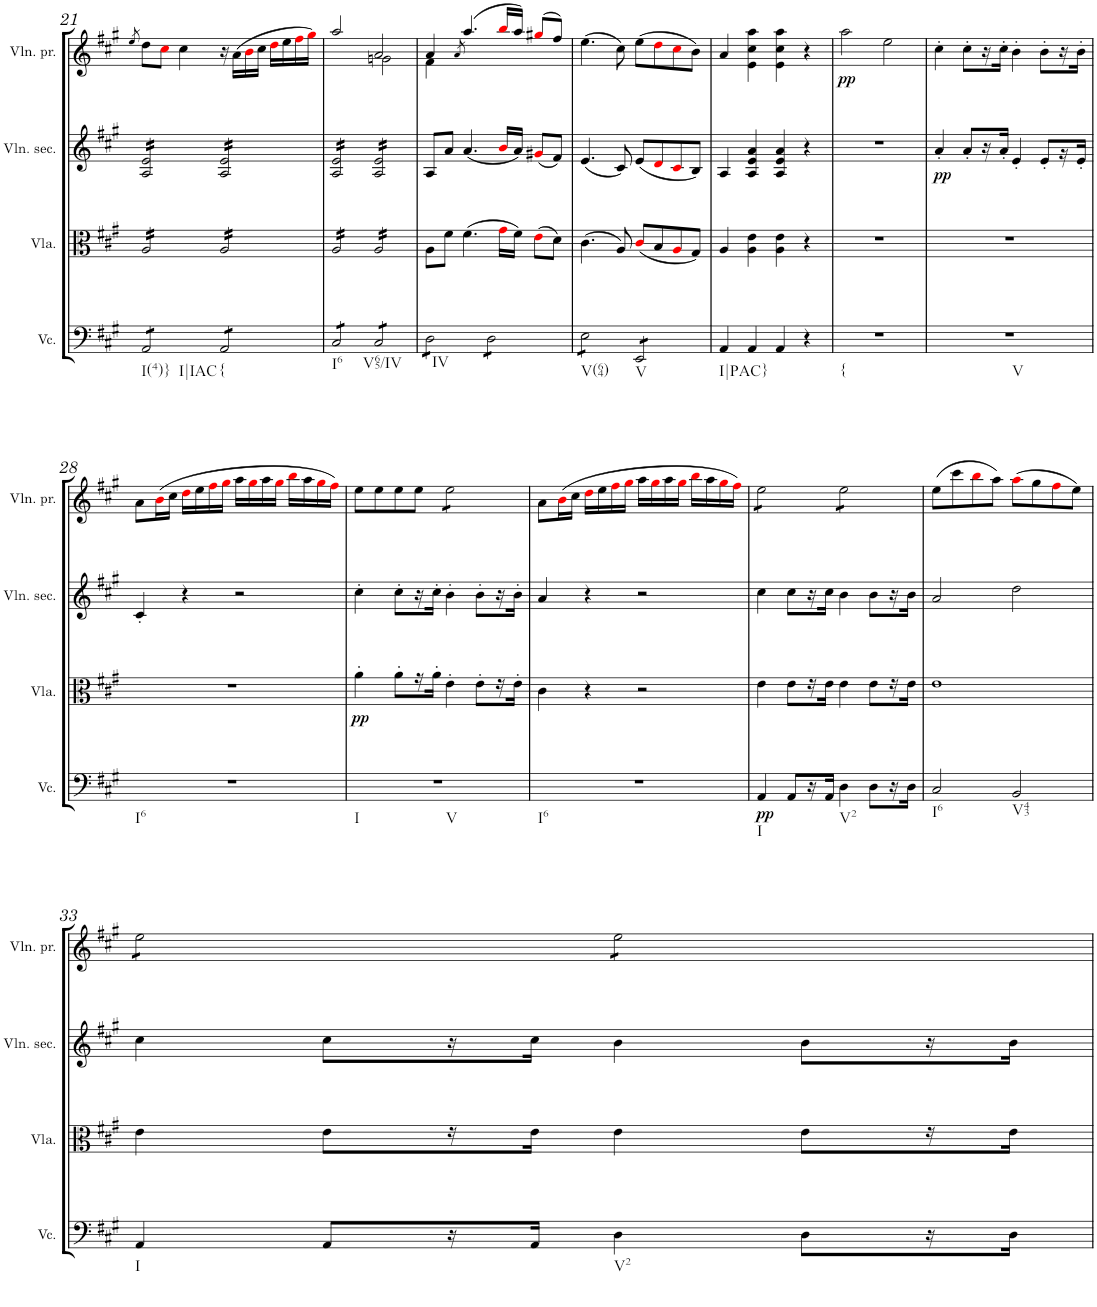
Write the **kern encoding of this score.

**kern	**dynam	**kern	**dynam	**kern	**dynam	**kern	**dynam
*part4	*part4	*part3	*part3	*part2	*part2	*part1	*part1
*staff4	*staff4	*staff3	*staff3	*staff2	*staff2	*staff1	*staff1
*I"Violoncelle	*	*I"Viola	*	*I"Violino secondo	*	*I"Violino primo	*
*I'Vc.	*	*I'Vla.	*	*I'Vln. sec.	*	*I'Vln. pr.	*
!!LO:PB:g=z
*clefF4	*	*clefC3	*	*clefG2	*	*clefG2	*
*k[f#c#g#]	*	*k[f#c#g#]	*	*k[f#c#g#]	*	*k[f#c#g#]	*
*A:	*	*A:	*	*A:	*	*A:	*
*M4/4	*	*M4/4	*	*M4/4	*	*M4/4	*
*met(c)	*	*met(c)	*	*met(c)	*	*met(c)	*
=21	=21	=21	=21	=21	=21	=21	=21
.	.	.	.	.	.	8qee/	.
!LO:TX:b:t=I(4)}	!	!	!	!	!	!	!
!LO:TX:b:t=I|IAC	!	!	!	!	!	!	!
*tremolo	*	*	*	*	*	*	*
*	*	*tremolo	*	*	*	*	*
*	*	*	*	*tremolo	*	*	*
8AA/L	.	16A/LL	.	16A/ 16e/LL	.	8dd\L	.
.	.	16A/	.	16A/ 16e/	.	.	.
8AA/	.	16A/	.	16A/ 16e/	.	8cc#i\J	.
.	.	16A/	.	16A/ 16e/	.	.	.
8AA/	.	16A/	.	16A/ 16e/	.	4cc#\	.
.	.	16A/	.	16A/ 16e/	.	.	.
8AA/J	.	16A/	.	16A/ 16e/	.	.	.
.	.	16A/JJ	.	16A/ 16e/JJ	.	.	.
!LO:TX:b:t={	!	!	!	!	!	!	!
8AA/L	.	16A/LL	.	16A/ 16e/LL	.	16r	.
.	.	16A/	.	16A/ 16e/	.	(>16a\LL	.
8AA/	.	16A/	.	16A/ 16e/	.	16bi\	.
.	.	16A/	.	16A/ 16e/	.	16cc#\JJ	.
8AA/	.	16A/	.	16A/ 16e/	.	16ddi\LL	.
.	.	16A/	.	16A/ 16e/	.	16ee\	.
8AA/J	.	16A/	.	16A/ 16e/	.	16ff#i\	.
.	.	16A/JJ	.	16A/ 16e/JJ	.	16gg#i\JJ)	.
=22	=22	=22	=22	=22	=22	=22	=22
*	*	*	*	*	*	*^	*
!LO:TX:b:t=I6	!	!	!	!	!	!	!	!
8C#/L	.	16A/LL	.	16A/ 16e/LL	.	2aa/	2ryy	.
.	.	16A/	.	16A/ 16e/	.	.	.	.
8C#/	.	16A/	.	16A/ 16e/	.	.	.	.
.	.	16A/	.	16A/ 16e/	.	.	.	.
8C#/	.	16A/	.	16A/ 16e/	.	.	.	.
.	.	16A/	.	16A/ 16e/	.	.	.	.
8C#/J	.	16A/	.	16A/ 16e/	.	.	.	.
.	.	16A/JJ	.	16A/ 16e/JJ	.	.	.	.
!LO:TX:b:t=V65/IV	!	!	!	!	!	!	!	!
8C#/L	.	16A/LL	.	16A/ 16e/LL	.	2a/	2gn\	.
.	.	16A/	.	16A/ 16e/	.	.	.	.
8C#/	.	16A/	.	16A/ 16e/	.	.	.	.
.	.	16A/	.	16A/ 16e/	.	.	.	.
8C#/	.	16A/	.	16A/ 16e/	.	.	.	.
.	.	16A/	.	16A/ 16e/	.	.	.	.
8C#/J	.	16A/	.	16A/ 16e/	.	.	.	.
.	.	16A/JJ	.	16A/ 16e/JJ	.	.	.	.
*	*	*	*	*Xtremolo	*	*	*	*
*	*	*Xtremolo	*	*	*	*	*	*
=23	=23	=23	=23	=23	=23	=23	=23	=23
!LO:TX:b:t=IV	!	!	!	!	!	!	!	!
8D\L	.	8A\L	.	8A/L	.	4a/	4f#\	.
8D\	.	8f#\J	.	8a/J	.	.	.	.
.	.	.	.	.	.	8qa/	.	.
8D\	.	(>4.f#\	.	(<4.a/	.	(>4.aa/	2.ryy	.
8D\J	.	.	.	.	.	.	.	.
8D\L	.	.	.	.	.	.	.	.
8D\	.	16g#i\LL	.	16bi/LL	.	16bbi/LL	.	.
.	.	16f#\JJ)	.	16a/JJ)	.	16aa/JJ)	.	.
8D\	.	(>8ei\L	.	(<8g#Xi/L	.	(>8gg#Xi/L	.	.
8D\J	.	8d\J)	.	8f#/J)	.	8ff#/J)	.	.
*	*	*	*	*	*	*v	*v	*
=24	=24	=24	=24	=24	=24	=24	=24
!LO:TX:b:t=V(64)	!	!	!	!	!	!	!
8E\L	.	(>4.c#\	.	(<4.e/	.	(>4.ee\	.
8E\	.	.	.	.	.	.	.
8E\	.	.	.	.	.	.	.
8E\J	.	8A/)	.	8c#/)	.	8cc#\)	.
!LO:TX:b:t=V	!	!	!	!	!	!	!
8EE/L	.	(<8c#i/L	.	(<8e/L	.	(>8ee\L	.
8EE/	.	8B/	.	8di/	.	8ddi\	.
8EE/	.	8Ai/	.	8c#i/	.	8cc#i\	.
8EE/J	.	8G#/J)	.	8B/J)	.	8b\J)	.
*Xtremolo	*	*	*	*	*	*	*
=25	=25	=25	=25	=25	=25	=25	=25
!LO:TX:b:t=I|PAC}	!	!	!	!	!	!	!
4AA/	.	4A/	.	4A/	.	4a/	.
4AA/	.	4A\ 4e\	.	4A/ 4e/ 4a/	.	4e\ 4cc#\ 4aa\	.
4AA/	.	4A\ 4e\	.	4A/ 4e/ 4a/	.	4e\ 4cc#\ 4aa\	.
4r	.	4r	.	4r	.	4r	.
=26	=26	=26	=26	=26	=26	=26	=26
!LO:TX:b:t={	!	!	!	!	!	!	!
!	!	!	!	!	!	!	!LO:DY:b
1r	.	1r	.	1r	.	2aa\	pp
.	.	.	.	.	.	2ee\	.
=27	=27	=27	=27	=27	=27	=27	=27
!LO:TX:b:t=V	!	!	!	!	!	!	!
!	!	!	!	!	!LO:DY:b	!	!
1r	.	1r	.	4a'/	pp	4cc#'\	.
.	.	.	.	8a'/L	.	8cc#'\L	.
.	.	.	.	16r	.	16r	.
.	.	.	.	16a'/JJ	.	16cc#'\JJ	.
.	.	.	.	4e'/	.	4b'\	.
.	.	.	.	8e'/L	.	8b'\L	.
.	.	.	.	16r	.	16r	.
.	.	.	.	16e'/JJ	.	16b'\JJ	.
!!LO:LB:g=z
=28	=28	=28	=28	=28	=28	=28	=28
!LO:TX:b:t=I6	!	!	!	!	!	!	!
1r	.	1r	.	4c#'/	.	8a\L	.
.	.	.	.	.	.	(>16bi\L	.
.	.	.	.	.	.	16cc#\JJ	.
.	.	.	.	4r	.	16ddi\LL	.
.	.	.	.	.	.	16ee\	.
.	.	.	.	.	.	16ff#i\	.
.	.	.	.	.	.	16gg#i\JJ	.
.	.	.	.	2r	.	16aa\LL	.
.	.	.	.	.	.	16gg#i\	.
.	.	.	.	.	.	16aa\	.
.	.	.	.	.	.	16gg#i\JJ	.
.	.	.	.	.	.	16bbi\LL	.
.	.	.	.	.	.	16aa\	.
.	.	.	.	.	.	16gg#i\	.
.	.	.	.	.	.	16ff#i\JJ)	.
=29	=29	=29	=29	=29	=29	=29	=29
!LO:TX:b:t=I	!	!	!	!	!	!	!
!LO:TX:b:t=V	!	!	!	!	!	!	!
!	!	!	!LO:DY:b	!	!	!	!
1r	.	4a'\	pp	4cc#'\	.	8ee\L	.
.	.	.	.	.	.	8ee\	.
.	.	8a'\L	.	8cc#'\L	.	8ee\	.
.	.	16r	.	16r	.	8ee\J	.
.	.	16a'\JJ	.	16cc#'\JJ	.	.	.
*	*	*	*	*	*	*tremolo	*
.	.	4e'\	.	4b'\	.	8ee\L	.
.	.	.	.	.	.	8ee\	.
.	.	8e'\L	.	8b'\L	.	8ee\	.
.	.	16r	.	16r	.	8ee\J	.
*	*	*	*	*	*	*Xtremolo	*
.	.	16e'\JJ	.	16b'\JJ	.	.	.
=30	=30	=30	=30	=30	=30	=30	=30
!LO:TX:b:t=I6	!	!	!	!	!	!	!
1r	.	4c#\	.	4a/	.	8a\L	.
.	.	.	.	.	.	(>16bi\L	.
.	.	.	.	.	.	16cc#\JJ	.
.	.	4r	.	4r	.	16ddi\LL	.
.	.	.	.	.	.	16ee\	.
.	.	.	.	.	.	16ff#i\	.
.	.	.	.	.	.	16gg#i\JJ	.
.	.	2r	.	2r	.	16aa\LL	.
.	.	.	.	.	.	16gg#i\	.
.	.	.	.	.	.	16aa\	.
.	.	.	.	.	.	16gg#i\JJ	.
.	.	.	.	.	.	16bbi\LL	.
.	.	.	.	.	.	16aa\	.
.	.	.	.	.	.	16gg#i\	.
.	.	.	.	.	.	16ff#i\JJ)	.
=31	=31	=31	=31	=31	=31	=31	=31
!LO:TX:b:t=I	!	!	!	!	!	!	!
!	!LO:DY:b	!	!	!	!	!	!
*	*	*	*	*	*	*tremolo	*
4AA/	pp	4e\	.	4cc#\	.	8ee\L	.
.	.	.	.	.	.	8ee\	.
8AA/L	.	8e\L	.	8cc#\L	.	8ee\	.
16r	.	16r	.	16r	.	8ee\J	.
16AA/JJ	.	16e\JJ	.	16cc#\JJ	.	.	.
!LO:TX:b:t=V2	!	!	!	!	!	!	!
4D\	.	4e\	.	4b\	.	8ee\L	.
.	.	.	.	.	.	8ee\	.
8D\L	.	8e\L	.	8b\L	.	8ee\	.
16r	.	16r	.	16r	.	8ee\J	.
*	*	*	*	*	*	*Xtremolo	*
16D\JJ	.	16e\JJ	.	16b\JJ	.	.	.
=32	=32	=32	=32	=32	=32	=32	=32
!LO:TX:b:t=I6	!	!	!	!	!	!	!
2C#/	.	1e	.	2a/	.	(>8ee\L	.
.	.	.	.	.	.	8ccc#\	.
.	.	.	.	.	.	8bbi\	.
.	.	.	.	.	.	8aa\J)	.
!LO:TX:b:t=V43	!	!	!	!	!	!	!
2BB/	.	.	.	2dd\	.	(>8aai\L	.
.	.	.	.	.	.	8gg#\	.
.	.	.	.	.	.	8ff#i\	.
.	.	.	.	.	.	8ee\J)	.
!!LO:LB:g=z
=33	=33	=33	=33	=33	=33	=33	=33
!LO:TX:b:t=I	!	!	!	!	!	!	!
*	*	*	*	*	*	*tremolo	*
4AA/	.	4e\	.	4cc#\	.	8ee\L	.
.	.	.	.	.	.	8ee\	.
8AA/L	.	8e\L	.	8cc#\L	.	8ee\	.
16r	.	16r	.	16r	.	8ee\J	.
16AA/JJ	.	16e\JJ	.	16cc#\JJ	.	.	.
!LO:TX:b:t=V2	!	!	!	!	!	!	!
4D\	.	4e\	.	4b\	.	8ee\L	.
.	.	.	.	.	.	8ee\	.
8D\L	.	8e\L	.	8b\L	.	8ee\	.
16r	.	16r	.	16r	.	8ee\J	.
*	*	*	*	*	*	*Xtremolo	*
16D\JJ	.	16e\JJ	.	16b\JJ	.	.	.
=	=	=	=	=	=	=	=
*-	*-	*-	*-	*-	*-	*-	*-
